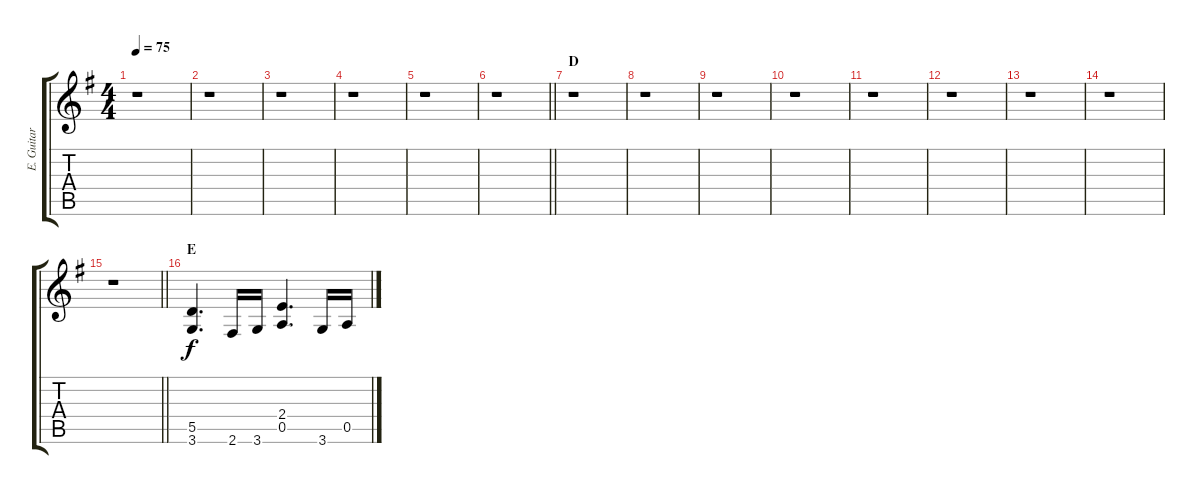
\track ("E. Guitar III" "E. Guitar ") {instrument overdrivenguitar}
\staff {score tabs}
\tuning (E4 B3 G3 D3 A2 E2) {hide}
\ts (4 4)
\tempo 75
\clef g2
\ks g
r.1{dy f} |
r.1 |
r.1 |
r.1 |
r.1 |
\barLineRight lightlight
r.1 |
\section ("" "D")
r.1 |
r.1 |
r.1 |
r.1 |
r.1 |
r.1 |
r.1 |
r.1 |
\barLineRight lightlight
r.1 |
\section ("" "E")
(5.5 3.6).4{d} 2.6.16 3.6.16 (2.4 0.5).4{d} 3.6.16 0.5.16
